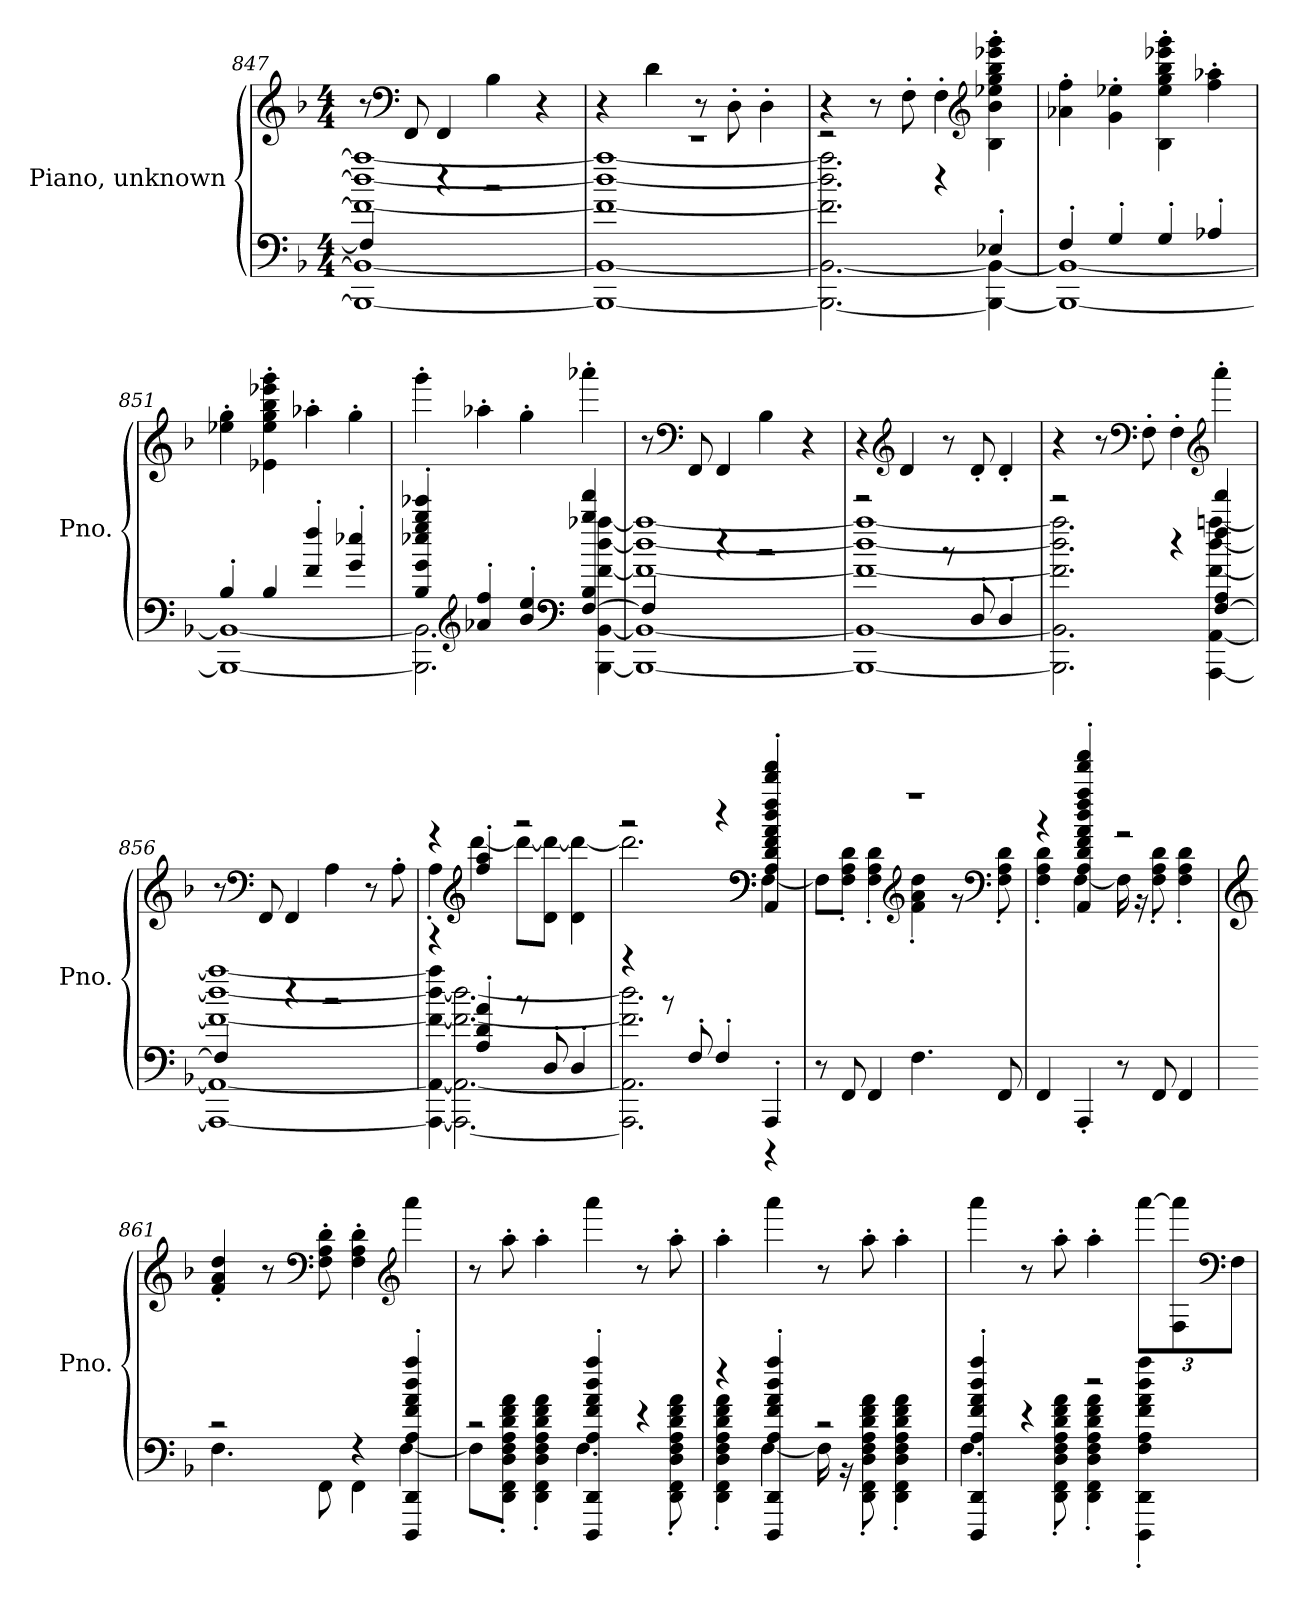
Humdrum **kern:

**kern	**kern
*part1	*part1
*staff2	*staff1
*I"Piano, unknown	*
*I'Pno.	*
*clefF4	*clefG2
*k[b-]	*k[b-]
*M4/4	*M4/4
=847	=847
*^	*
4F/]	1BBB-_ 1BB-_ 1f_ 1dd_ 1aa-_	8r
*	*	*clefF4
.	.	8FF/
4r	.	4FF/
2r	.	4B-\
.	.	4r
!!LO:LB:g=z
=848	=848	=848
1r	1BBB-_ 1BB-_ 1f_ 1dd_ 1aa-_	4r
.	.	4d\
.	.	8r
.	.	8D'\
.	.	4D'\
=849	=849	=849
2r	2.BBB-\_ 2.BB-\_ 2.f\] 2.dd\] 2.aa-\]	4r
.	.	8r
.	.	8F'\
4r	.	4F'\
*	*	*clefG2
4E-X'/	4BBB-\_ 4BB-\_	4B-\' 4b-\' 4ee-X\' 4gg\' 4bb-\' 4eee-X\' 4ggg\'
=850	=850	=850
4F'/	1BBB-_ 1BB-_	4a-X\' 4ff\'
4G'/	.	4g\' 4ee-X\'
4G'/	.	4B-\' 4ee-\' 4gg\' 4bb-\' 4eee-X\' 4ggg\'
4A-X'/	.	4ff\' 4aa-X\'
=851	=851	=851
4B-'/	1BBB-_ 1BB-_	4ee-X\' 4gg\'
4B-/	.	4e-X\' 4ee-\' 4gg\' 4bb-\' 4eee-X\' 4ggg\'
4f/' 4ff/'	.	4aa-X'\
4g/' 4ee-X/'	.	4gg'\
=852	=852	=852
4B-/' 4g/' 4ee-X/' 4gg/' 4bb-/' 4eee-X/'	2.BBB-\] 2.BB-\]	4ggg'\
*clefG2	*	*
4a-X/' 4ff/'	.	4aa-X'\
4b-/' 4ee-/'	.	4gg'\
*clefF4	*	*
[4F/ 4B-/ 4bb-/ 4fff/	[4BBB-\ [4BB-\ [4f\ [4dd\ [4aa-X\	4aaa-X'\
!!LO:LB:g=z
=853	=853	=853
4F/]	1BBB-_ 1BB-_ 1f_ 1dd_ 1aa-_	8r
*	*	*clefF4
.	.	8FF/
4r	.	4FF/
2r	.	4B-\
.	.	4r
=854	=854	=854
2r	1BBB-_ 1BB-_ 1f_ 1dd_ 1aa-_	4r
*	*	*clefG2
.	.	4d/
8r	.	8r
8D'/	.	8d'/
4D'/	.	4d'/
=855	=855	=855
2r	2.BBB-\] 2.BB-\] 2.f\] 2.dd\] 2.aa-\]	4r
.	.	8r
*	*	*clefF4
.	.	8F'\
4r	.	4F'\
*	*	*clefG2
[4F/ 4A/ 4ff/ 4fff/	[4AAA\ [4AA\ [4f\ [4dd\ [4aan\	4aaa'\
=856	=856	=856
4F/]	1AAA_ 1AA_ 1f_ 1dd_ 1aa_	8r
*	*	*clefF4
.	.	8FF/
4r	.	4FF/
2r	.	4A\
.	.	8r
.	.	8A'\
=857	=857	=857
*	*	*^
4r	4AAA\_ 4AA\_ 4f\_ 4dd\_ 4aa\]	4r	4A'\
*	*	*clefG2	*
4A/' 4d/' 4a/'	2.AAA\_ 2.AA\_ 2.f\_ 2.dd\_	4ff/' 4aa/'	[4ddd\
8r	.	2r	8ddd\L_
8D'/	.	.	8d\ 8ddd\_J
4D'/	.	.	4d\ 4ddd\_
!!LO:LB:g=z	!!
=858	=858	=858	=858
4r	2.AAA\] 2.AA\] 2.f\] 2.dd\]	2r	2.ddd\]
8r	.	.	.
8F'/	.	.	.
4F'/	.	4r	.
*	*	*clefF4	*
4AAA'/	4r	4AA/' 4A/' 4d/' 4f/' 4a/' 4dd/' 4ff/' 4ddd/' 4fff/'	[4F\
*v	*v	*	*
=859	=859	=859
8r	1r	8F\L]
8FF/	.	8F\' 8A\' 8d\'J
4FF/	.	4F\' 4A\' 4d\'
*	*clefG2	*
4.F\	.	4f\' 4a\' 4dd\'
.	.	8r
*	*clefF4	*
8FF/	.	8F\' 8A\' 8d\'
=860	=860	=860
4FF/	4r	4F\' 4A\' 4d\'
4AAA'/	4AA/' 4A/' 4d/' 4f/' 4a/' 4dd/' 4ff/' 4aa/' 4fff/' 4aaa/'	[4F\
8r	2r	16F\]
.	.	16r
8FF/	.	8F\' 8A\' 8d\'
4FF/	.	4F\' 4A\' 4d\'
*	*v	*v
=861	=861
*	*clefG2
*^	*
2r	4.F\	4f/' 4a/' 4dd/'
.	.	8r
*	*	*clefF4
.	8FF\	8F\' 8A\' 8d\'
4r	4FF\	4F\' 4A\' 4d\'
*	*	*clefG2
4DDD/' 4DD/' 4A/' 4f/' 4a/' 4dd/' 4aa/'	[4F\	4aaa\
!!LO:LB:g=z
=862	=862	=862
2r	8F\L]	8r
.	8DD\' 8FF\' 8D\' 8F\' 8A\' 8d\' 8f\' 8a\'J	8aa'\
.	4DD\' 4FF\' 4D\' 4F\' 4A\' 4d\' 4f\' 4a\'	4aa'\
4DDD/' 4DD/' 4A/' 4f/' 4a/' 4dd/' 4aa/'	4.F\	4aaa\
4r	.	8r
.	8DD\' 8FF\' 8D\' 8F\' 8A\' 8d\' 8f\' 8a\'	8aa'\
=863	=863	=863
4r	4DD\' 4FF\' 4D\' 4F\' 4A\' 4d\' 4f\' 4a\'	4aa'\
4DDD/' 4DD/' 4A/' 4f/' 4a/' 4dd/' 4aa/'	[4F\	4aaa\
2r	16F\]	8r
.	16r	.
.	8DD\' 8FF\' 8D\' 8F\' 8A\' 8d\' 8f\' 8a\'	8aa'\
.	4DD\' 4FF\' 4D\' 4F\' 4A\' 4d\' 4f\' 4a\'	4aa'\
=864	=864	=864
4DDD/' 4DD/' 4A/' 4f/' 4a/' 4dd/' 4aa/'	4.F\	4aaa\
4r	.	8r
.	8DD\' 8FF\' 8D\' 8F\' 8A\' 8d\' 8f\' 8a\'	8aa'\
2r	4DD\' 4FF\' 4D\' 4F\' 4A\' 4d\' 4f\' 4a\'	4aa'\
*	*	*Xbrackettup
.	4DDD\' 4DD\' 4F\' 4A\' 4f\' 4a\' 4dd\' 4aa\'	[12aaa\L
.	.	12F\ 12aaa\]
*	*	*clefF4
.	.	12F\J
*v	*v	*
=	=
*-	*-
